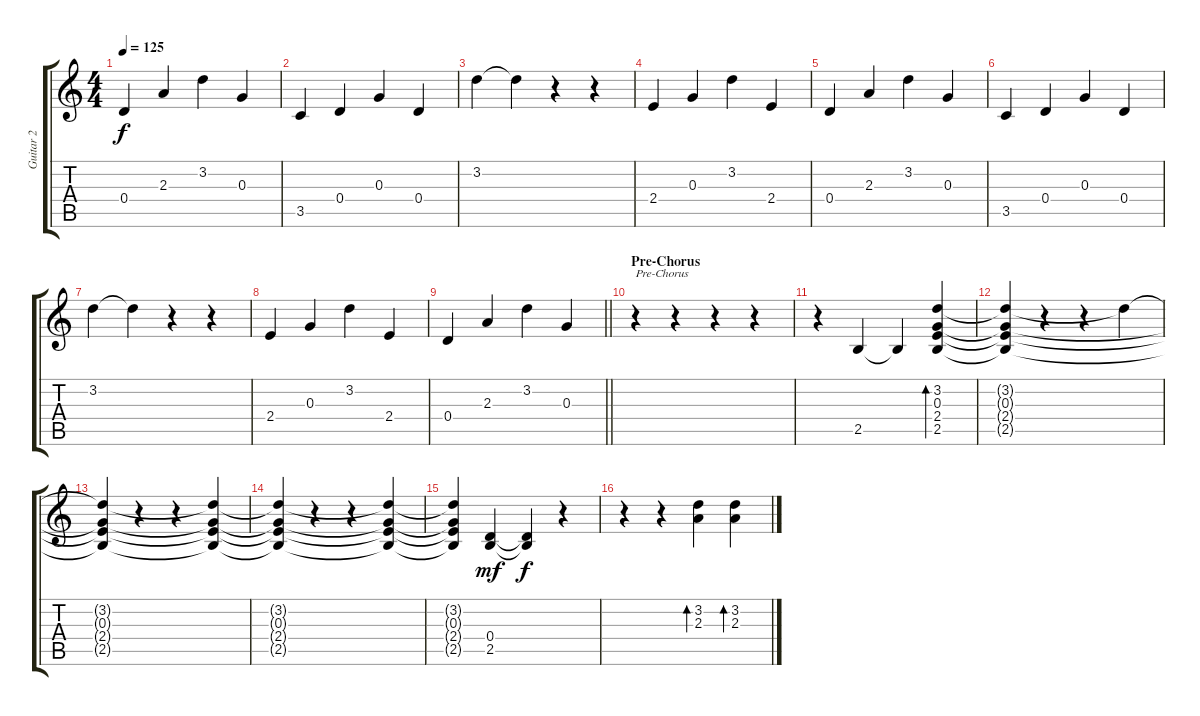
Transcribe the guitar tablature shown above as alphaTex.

\track ("Guitar 2" "Guitar 2") {instrument electricguitarjazz}
\staff {score tabs}
\tuning (E4 B3 G3 D3 A2 E2) {hide}
\ts (4 4)
\tempo 125
\clef g2
\ks c
0.4.4{dy f} 2.3.4 3.2.4 0.3.4 |
3.5.4 0.4.4 0.3.4 0.4.4 |
3.2.4 3.2{t}.4 r.4 r.4 |
2.4.4 0.3.4 3.2.4 2.4.4 |
0.4.4 2.3.4 3.2.4 0.3.4 |
3.5.4 0.4.4 0.3.4 0.4.4 |
3.2.4 3.2{t}.4 r.4 r.4 |
2.4.4 0.3.4 3.2.4 2.4.4 |
\barLineRight lightlight
0.4.4 2.3.4 3.2.4 0.3.4 |
\section ("" "Pre-Chorus")
r.4{txt "Pre-Chorus"} r.4 r.4 r.4 |
r.4 2.5.4 2.5{t}.4 (3.2 0.3 2.4 2.5).4{bd 240} |
(3.2{t} 0.3{t} 2.4{t} 2.5{t}).4 r.4 r.4 3.2{t}.4 |
(3.2{t} 0.3{t} 2.4{t} 2.5{t}).4 r.4 r.4 (3.2{t} 0.3{t} 2.4{t} 2.5{t}).4 |
(3.2{t} 0.3{t} 2.4{t} 2.5{t}).4 r.4 r.4 (3.2{t} 0.3{t} 2.4{t} 2.5{t}).4 |
(3.2{t} 0.3{t} 2.4{t} 2.5{t}).4 (0.4 2.5).4{dy mf} (0.4{t} 2.5{t}).4{dy f} r.4 |
r.4{volume 10} r.4 (3.2 2.3).4{bd 240} (3.2 2.3).4{bd 240}
